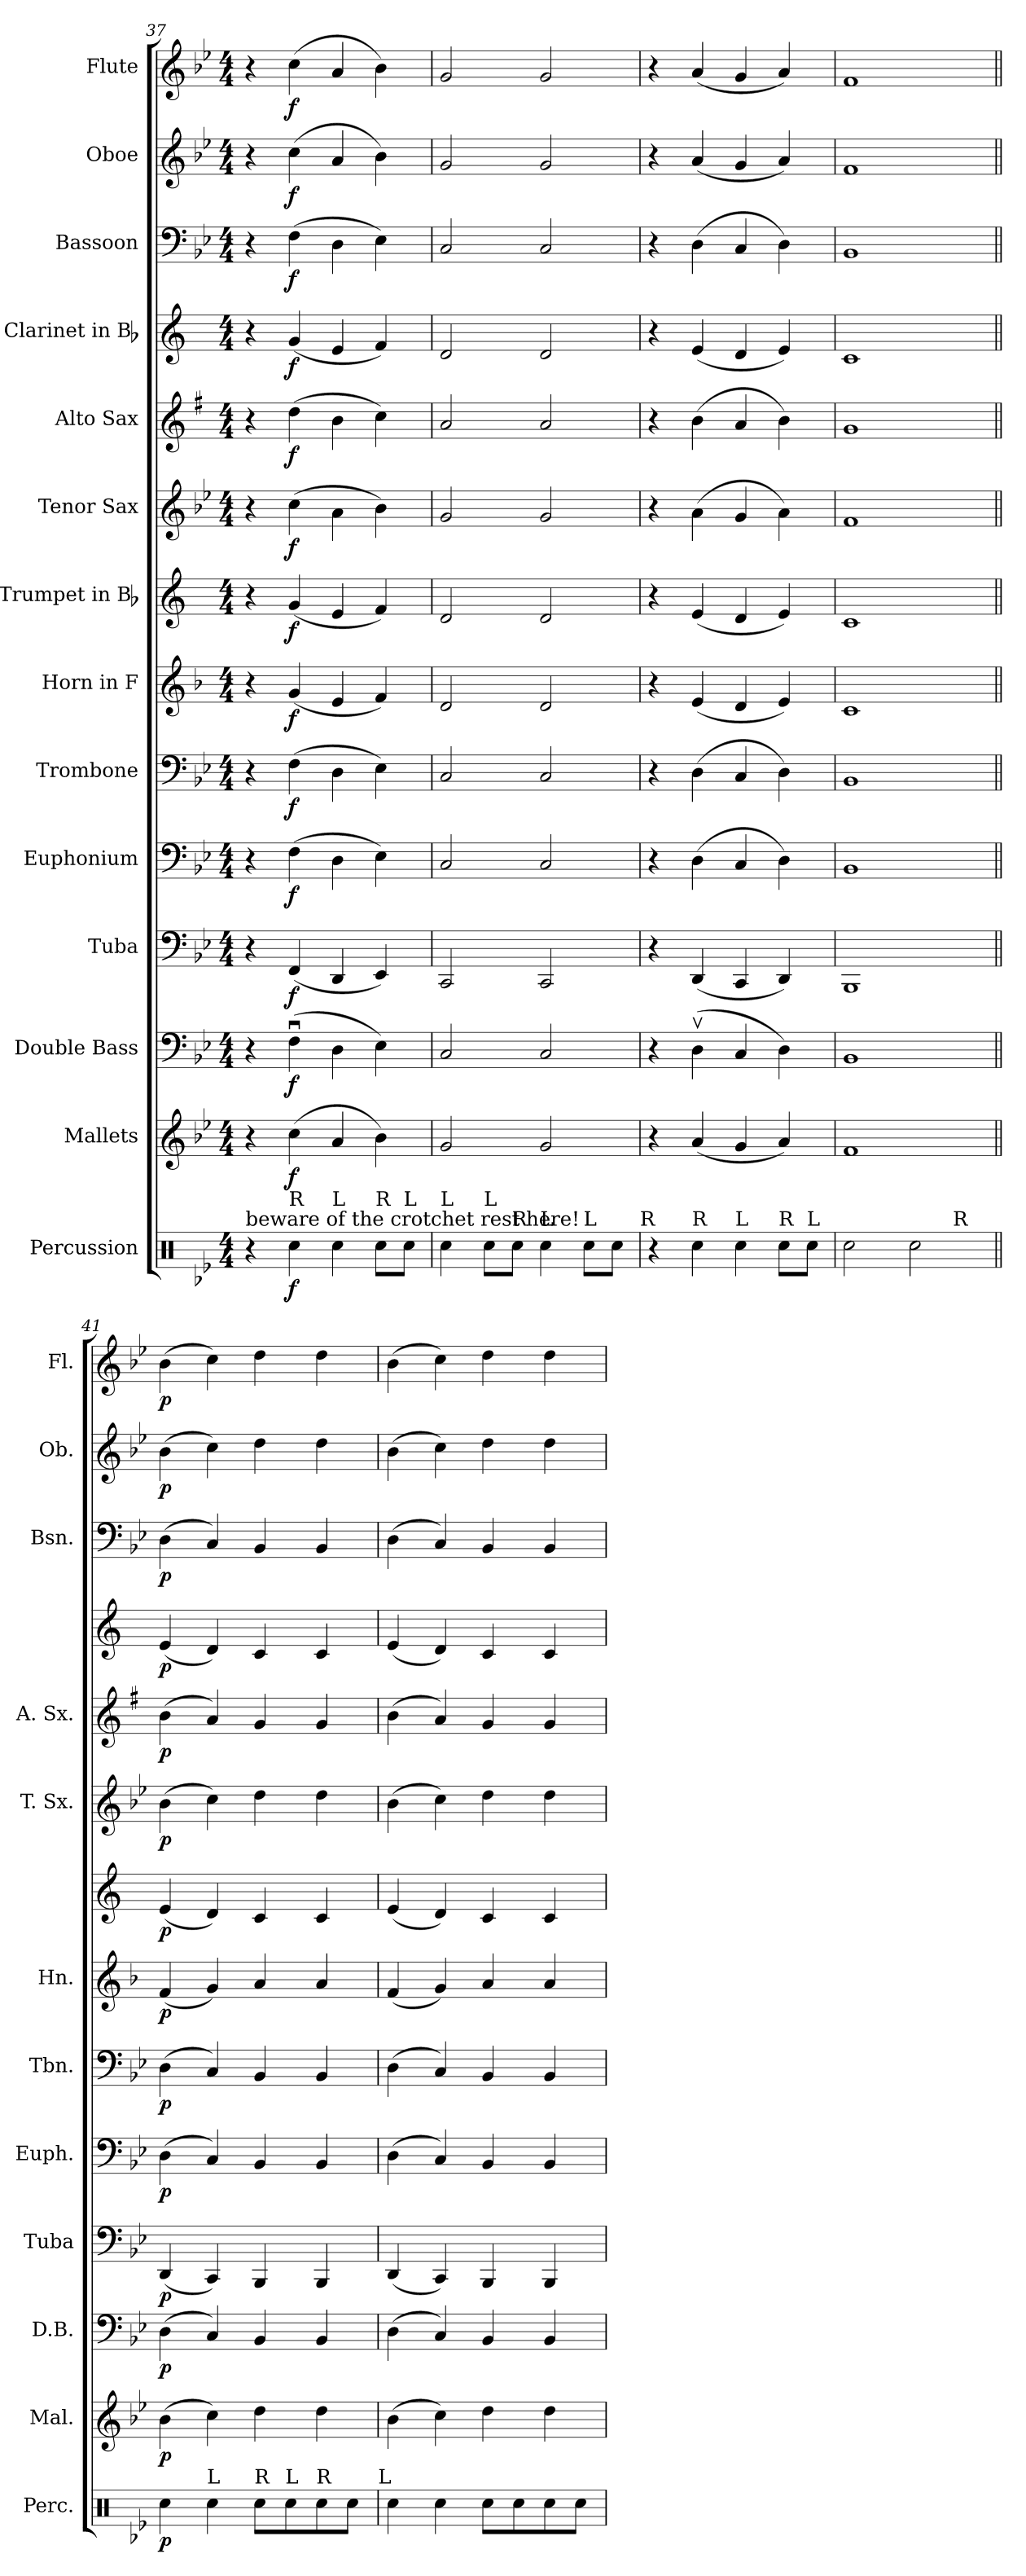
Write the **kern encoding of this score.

**kern	**dynam	**kern	**dynam	**kern	**dynam	**kern	**dynam	**kern	**dynam	**kern	**dynam	**kern	**dynam	**kern	**dynam	**kern	**dynam	**kern	**dynam	**kern	**dynam	**kern	**dynam	**kern	**dynam	**kern	**dynam
*part14	*part14	*part13	*part13	*part12	*part12	*part11	*part11	*part10	*part10	*part9	*part9	*part8	*part8	*part7	*part7	*part6	*part6	*part5	*part5	*part4	*part4	*part3	*part3	*part2	*part2	*part1	*part1
*staff14	*staff14	*staff13	*staff13	*staff12	*staff12	*staff11	*staff11	*staff10	*staff10	*staff9	*staff9	*staff8	*staff8	*staff7	*staff7	*staff6	*staff6	*staff5	*staff5	*staff4	*staff4	*staff3	*staff3	*staff2	*staff2	*staff1	*staff1
*I"Percussion	*	*I"Mallets	*	*I"Double Bass	*	*I"Tuba	*	*I"Euphonium	*	*I"Trombone	*	*I"Horn in F	*	*I"Trumpet in Bb	*	*I"Tenor Sax	*	*I"Alto Sax	*	*I"Clarinet in Bb	*	*I"Bassoon	*	*I"Oboe	*	*I"Flute	*
*I'Perc.	*	*I'Mal.	*	*I'D.B.	*	*I'Tuba	*	*I'Euph.	*	*I'Tbn.	*	*I'Hn.	*	*	*	*I'T. Sx.	*	*I'A. Sx.	*	*	*	*I'Bsn.	*	*I'Ob.	*	*I'Fl.	*
*clefX	*	*clefG2	*	*clefF4	*	*clefF4	*	*clefF4	*	*clefF4	*	*clefG2	*	*clefG2	*	*clefG2	*	*clefG2	*	*clefG2	*	*clefF4	*	*clefG2	*	*clefG2	*
*	*	*	*	*ITrd7c12	*	*	*	*	*	*	*	*ITrd4c7	*	*ITrd1c2	*	*ITrd8c14	*	*ITrd5c9	*	*ITrd1c2	*	*	*	*	*	*	*
*k[b-e-]	*	*k[b-e-]	*	*k[b-e-]	*	*k[b-e-]	*	*k[b-e-]	*	*k[b-e-]	*	*k[b-e-]	*	*k[b-e-]	*	*k[b-e-]	*	*k[b-e-]	*	*k[b-e-]	*	*k[b-e-]	*	*k[b-e-]	*	*k[b-e-]	*
*B-:	*	*B-:	*	*B-:	*	*B-:	*	*B-:	*	*B-:	*	*B-:	*	*B-:	*	*B-:	*	*B-:	*	*B-:	*	*B-:	*	*B-:	*	*B-:	*
*M4/4	*	*M4/4	*	*M4/4	*	*M4/4	*	*M4/4	*	*M4/4	*	*M4/4	*	*M4/4	*	*M4/4	*	*M4/4	*	*M4/4	*	*M4/4	*	*M4/4	*	*M4/4	*
=37	=37	=37	=37	=37	=37	=37	=37	=37	=37	=37	=37	=37	=37	=37	=37	=37	=37	=37	=37	=37	=37	=37	=37	=37	=37	=37	=37
!LO:TX:a:t=beware of the crotchet rest here!	!	!	!	!	!	!	!	!	!	!	!	!	!	!	!	!	!	!	!	!	!	!	!	!	!	!	!
4r	.	4r	.	4r	.	4r	.	4r	.	4r	.	4r	.	4r	.	4r	.	4r	.	4r	.	4r	.	4r	.	4r	.
!LO:TX:a:t=R	!	!	!	!	!	!	!	!	!	!	!	!	!	!	!	!	!	!	!	!	!	!	!	!	!	!	!
!	!LO:DY:b	!	!LO:DY:b	!	!LO:DY:b	!	!LO:DY:b	!	!LO:DY:b	!	!LO:DY:b	!	!LO:DY:b	!	!LO:DY:b	!	!LO:DY:b	!	!LO:DY:b	!	!LO:DY:b	!	!LO:DY:b	!	!LO:DY:b	!	!LO:DY:b
4Rcc\	f	(>4cc\	f	(>4FFu>\	f	(<4FF/	f	(>4F\	f	(>4F\	f	(<4c/	f	(<4f/	f	(>4c\	f	(>4f\	f	(<4f/	f	(>4F\	f	(>4cc\	f	(>4cc\	f
!LO:TX:a:t=L	!	!	!	!	!	!	!	!	!	!	!	!	!	!	!	!	!	!	!	!	!	!	!	!	!	!	!
4Rcc\	.	4a/	.	4DD\	.	4DD/	.	4D\	.	4D\	.	4A/	.	4d/	.	4A\	.	4d\	.	4d/	.	4D\	.	4a/	.	4a/	.
!LO:TX:a:t=R	!	!	!	!	!	!	!	!	!	!	!	!	!	!	!	!	!	!	!	!	!	!	!	!	!	!	!
8Rcc\L	.	4b-\)	.	4EE-\)	.	4EE-/)	.	4E-\)	.	4E-\)	.	4B-/)	.	4e-/)	.	4B-\)	.	4e-\)	.	4e-/)	.	4E-\)	.	4b-\)	.	4b-\)	.
!LO:TX:a:t=L	!	!	!	!	!	!	!	!	!	!	!	!	!	!	!	!	!	!	!	!	!	!	!	!	!	!	!
8Rcc\J	.	.	.	.	.	.	.	.	.	.	.	.	.	.	.	.	.	.	.	.	.	.	.	.	.	.	.
=38	=38	=38	=38	=38	=38	=38	=38	=38	=38	=38	=38	=38	=38	=38	=38	=38	=38	=38	=38	=38	=38	=38	=38	=38	=38	=38	=38
!LO:TX:a:t=L	!	!	!	!	!	!	!	!	!	!	!	!	!	!	!	!	!	!	!	!	!	!	!	!	!	!	!
4Rcc\	.	2g/	.	2CC/	.	2CC/	.	2C/	.	2C/	.	2G/	.	2c/	.	2G/	.	2c/	.	2c/	.	2C/	.	2g/	.	2g/	.
!LO:TX:a:t=L	!	!	!	!	!	!	!	!	!	!	!	!	!	!	!	!	!	!	!	!	!	!	!	!	!	!	!
8Rcc\L	.	.	.	.	.	.	.	.	.	.	.	.	.	.	.	.	.	.	.	.	.	.	.	.	.	.	.
!LO:TX:a:t=R	!	!	!	!	!	!	!	!	!	!	!	!	!	!	!	!	!	!	!	!	!	!	!	!	!	!	!
8Rcc\J	.	.	.	.	.	.	.	.	.	.	.	.	.	.	.	.	.	.	.	.	.	.	.	.	.	.	.
!LO:TX:a:t=L	!	!	!	!	!	!	!	!	!	!	!	!	!	!	!	!	!	!	!	!	!	!	!	!	!	!	!
4Rcc\	.	2g/	.	2CC/	.	2CC/	.	2C/	.	2C/	.	2G/	.	2c/	.	2G/	.	2c/	.	2c/	.	2C/	.	2g/	.	2g/	.
!LO:TX:a:t=L	!	!	!	!	!	!	!	!	!	!	!	!	!	!	!	!	!	!	!	!	!	!	!	!	!	!	!
8Rcc\L	.	.	.	.	.	.	.	.	.	.	.	.	.	.	.	.	.	.	.	.	.	.	.	.	.	.	.
8Rcc\J	.	.	.	.	.	.	.	.	.	.	.	.	.	.	.	.	.	.	.	.	.	.	.	.	.	.	.
!LO:TX:a:t=R	!	!	!	!	!	!	!	!	!	!	!	!	!	!	!	!	!	!	!	!	!	!	!	!	!	!	!
=39	=39	=39	=39	=39	=39	=39	=39	=39	=39	=39	=39	=39	=39	=39	=39	=39	=39	=39	=39	=39	=39	=39	=39	=39	=39	=39	=39
4r	.	4r	.	4r	.	4r	.	4r	.	4r	.	4r	.	4r	.	4r	.	4r	.	4r	.	4r	.	4r	.	4r	.
!LO:TX:a:t=R	!	!	!	!	!	!	!	!	!	!	!	!	!	!	!	!	!	!	!	!	!	!	!	!	!	!	!
4Rcc\	.	(<4a/	.	(>4DDv>\	.	(<4DD/	.	(>4D\	.	(>4D\	.	(<4A/	.	(<4d/	.	(>4A\	.	(>4d\	.	(<4d/	.	(>4D\	.	(<4a/	.	(<4a/	.
!LO:TX:a:t=L	!	!	!	!	!	!	!	!	!	!	!	!	!	!	!	!	!	!	!	!	!	!	!	!	!	!	!
4Rcc\	.	4g/	.	4CC/	.	4CC/	.	4C/	.	4C/	.	4G/	.	4c/	.	4G/	.	4c/	.	4c/	.	4C/	.	4g/	.	4g/	.
!LO:TX:a:t=R	!	!	!	!	!	!	!	!	!	!	!	!	!	!	!	!	!	!	!	!	!	!	!	!	!	!	!
8Rcc\L	.	4a/)	.	4DD\)	.	4DD/)	.	4D\)	.	4D\)	.	4A/)	.	4d/)	.	4A\)	.	4d\)	.	4d/)	.	4D\)	.	4a/)	.	4a/)	.
!LO:TX:a:t=L	!	!	!	!	!	!	!	!	!	!	!	!	!	!	!	!	!	!	!	!	!	!	!	!	!	!	!
8Rcc\J	.	.	.	.	.	.	.	.	.	.	.	.	.	.	.	.	.	.	.	.	.	.	.	.	.	.	.
=40	=40	=40	=40	=40	=40	=40	=40	=40	=40	=40	=40	=40	=40	=40	=40	=40	=40	=40	=40	=40	=40	=40	=40	=40	=40	=40	=40
!LO:TX:a:t=L	!	!	!	!	!	!	!	!	!	!	!	!	!	!	!	!	!	!	!	!	!	!	!	!	!	!	!
*^	*	*	*	*	*	*	*	*	*	*	*	*	*	*	*	*	*	*	*	*	*	*	*	*	*	*	*
2Rcc\	2.ryy	.	1f	.	1BBB-	.	1BBB-	.	1BB-	.	1BB-	.	1F	.	1B-	.	1F	.	1B-	.	1B-	.	1BB-	.	1f	.	1f	.
2Rcc\	.	.	.	.	.	.	.	.	.	.	.	.	.	.	.	.	.	.	.	.	.	.	.	.	.	.	.	.
!	!LO:TX:a:t=R	!	!	!	!	!	!	!	!	!	!	!	!	!	!	!	!	!	!	!	!	!	!	!	!	!	!	!
.	4ryy	.	.	.	.	.	.	.	.	.	.	.	.	.	.	.	.	.	.	.	.	.	.	.	.	.	.	.
!!LO:PB:g=z
=41||	=41||	=41||	=41||	=41||	=41||	=41||	=41||	=41||	=41||	=41||	=41||	=41||	=41||	=41||	=41||	=41||	=41||	=41||	=41||	=41||	=41||	=41||	=41||	=41||	=41||	=41||	=41||	=41||
!LO:TX:a:t=R	!	!	!	!	!	!	!	!	!	!	!	!	!	!	!	!	!	!	!	!	!	!	!	!	!	!	!	!
!	!	!LO:DY:b	!	!LO:DY:b	!	!LO:DY:b	!	!LO:DY:b	!	!LO:DY:b	!	!LO:DY:b	!	!LO:DY:b	!	!LO:DY:b	!	!LO:DY:b	!	!LO:DY:b	!	!LO:DY:b	!	!LO:DY:b	!	!LO:DY:b	!	!LO:DY:b
*v	*v	*	*	*	*	*	*	*	*	*	*	*	*	*	*	*	*	*	*	*	*	*	*	*	*	*	*	*
4Rcc\	p	(>4b-\	p	(>4DD\	p	(<4DD/	p	(>4D\	p	(>4D\	p	(<4B-/	p	(<4d/	p	(>4B-\	p	(>4d\	p	(<4d/	p	(>4D\	p	(>4b-\	p	(>4b-\	p
!LO:TX:a:t=L	!	!	!	!	!	!	!	!	!	!	!	!	!	!	!	!	!	!	!	!	!	!	!	!	!	!	!
4Rcc\	.	4cc\)	.	4CC/)	.	4CC/)	.	4C/)	.	4C/)	.	4c/)	.	4c/)	.	4c\)	.	4c/)	.	4c/)	.	4C/)	.	4cc\)	.	4cc\)	.
!LO:TX:a:t=R	!	!	!	!	!	!	!	!	!	!	!	!	!	!	!	!	!	!	!	!	!	!	!	!	!	!	!
8Rcc\L	.	4dd\	.	4BBB-/	.	4BBB-/	.	4BB-/	.	4BB-/	.	4d/	.	4B-/	.	4d\	.	4B-/	.	4B-/	.	4BB-/	.	4dd\	.	4dd\	.
!LO:TX:a:t=L	!	!	!	!	!	!	!	!	!	!	!	!	!	!	!	!	!	!	!	!	!	!	!	!	!	!	!
8Rcc\	.	.	.	.	.	.	.	.	.	.	.	.	.	.	.	.	.	.	.	.	.	.	.	.	.	.	.
!LO:TX:a:t=R	!	!	!	!	!	!	!	!	!	!	!	!	!	!	!	!	!	!	!	!	!	!	!	!	!	!	!
8Rcc\	.	4dd\	.	4BBB-/	.	4BBB-/	.	4BB-/	.	4BB-/	.	4d/	.	4B-/	.	4d\	.	4B-/	.	4B-/	.	4BB-/	.	4dd\	.	4dd\	.
8Rcc\J	.	.	.	.	.	.	.	.	.	.	.	.	.	.	.	.	.	.	.	.	.	.	.	.	.	.	.
!LO:TX:a:t=L	!	!	!	!	!	!	!	!	!	!	!	!	!	!	!	!	!	!	!	!	!	!	!	!	!	!	!
=42	=42	=42	=42	=42	=42	=42	=42	=42	=42	=42	=42	=42	=42	=42	=42	=42	=42	=42	=42	=42	=42	=42	=42	=42	=42	=42	=42
4Rcc\	.	(>4b-\	.	(>4DD\	.	(<4DD/	.	(>4D\	.	(>4D\	.	(<4B-/	.	(<4d/	.	(>4B-\	.	(>4d\	.	(<4d/	.	(>4D\	.	(>4b-\	.	(>4b-\	.
4Rcc\	.	4cc\)	.	4CC/)	.	4CC/)	.	4C/)	.	4C/)	.	4c/)	.	4c/)	.	4c\)	.	4c/)	.	4c/)	.	4C/)	.	4cc\)	.	4cc\)	.
8Rcc\L	.	4dd\	.	4BBB-/	.	4BBB-/	.	4BB-/	.	4BB-/	.	4d/	.	4B-/	.	4d\	.	4B-/	.	4B-/	.	4BB-/	.	4dd\	.	4dd\	.
8Rcc\	.	.	.	.	.	.	.	.	.	.	.	.	.	.	.	.	.	.	.	.	.	.	.	.	.	.	.
8Rcc\	.	4dd\	.	4BBB-/	.	4BBB-/	.	4BB-/	.	4BB-/	.	4d/	.	4B-/	.	4d\	.	4B-/	.	4B-/	.	4BB-/	.	4dd\	.	4dd\	.
8Rcc\J	.	.	.	.	.	.	.	.	.	.	.	.	.	.	.	.	.	.	.	.	.	.	.	.	.	.	.
=	=	=	=	=	=	=	=	=	=	=	=	=	=	=	=	=	=	=	=	=	=	=	=	=	=	=	=
*-	*-	*-	*-	*-	*-	*-	*-	*-	*-	*-	*-	*-	*-	*-	*-	*-	*-	*-	*-	*-	*-	*-	*-	*-	*-	*-	*-
